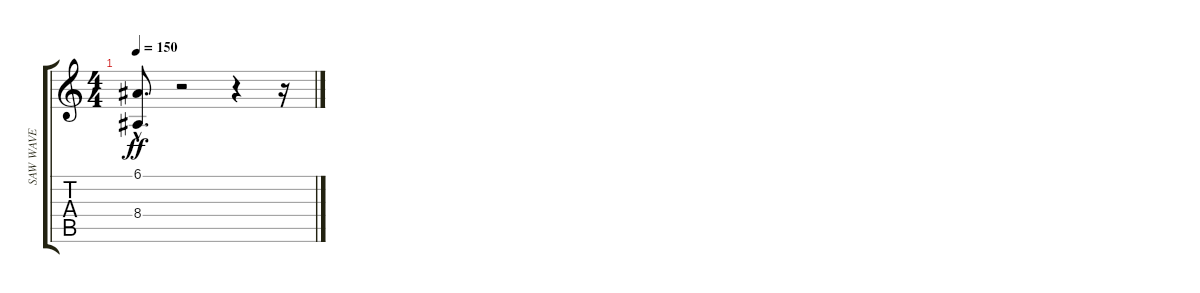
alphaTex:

\track ("SAW WAVE" "SAW WAVE") {instrument lead2sawtooth}
\staff {score tabs}
\tuning (E4 B3 G3 D3 A2 E2) {hide}
\ts (4 4)
\tempo 150
\clef g2
\ks c
(6.1{hac} 8.4{hac}).8{d dy ff} r.2 r.4 r.16
